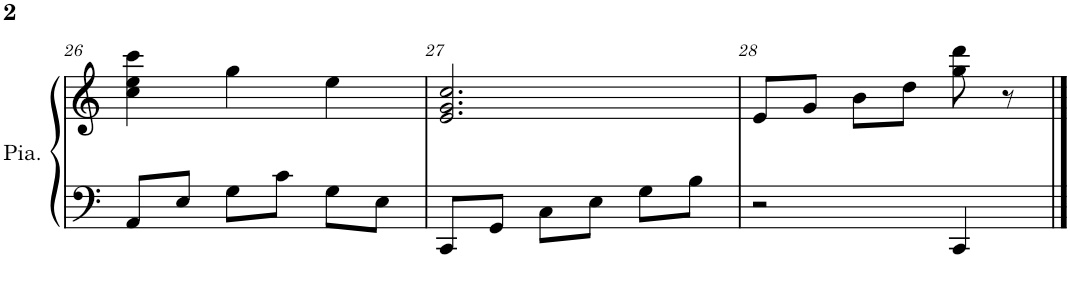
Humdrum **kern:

**kern	**kern
*part1	*part1
*staff2	*staff1
*I"Piano	*
*I'Pia.	*
!!LO:PB:g=z
*clefF4	*clefG2
*k[]	*k[]
*M3/4	*M3/4
=26	=26
8AA/L	4cc\ 4ee\ 4ccc\
8E/J	.
8G\L	4gg\
8c\J	.
8G\L	4ee\
8E\J	.
=27	=27
8CC/L	2.e/ 2.g/ 2.cc/
8GG/J	.
8C\L	.
8E\J	.
8G\L	.
8B\J	.
=28	=28
2r	8e/L
.	8g/J
.	8b\L
.	8dd\J
4CC/	8gg\ 8ddd\
.	8r
==	==
*-	*-
